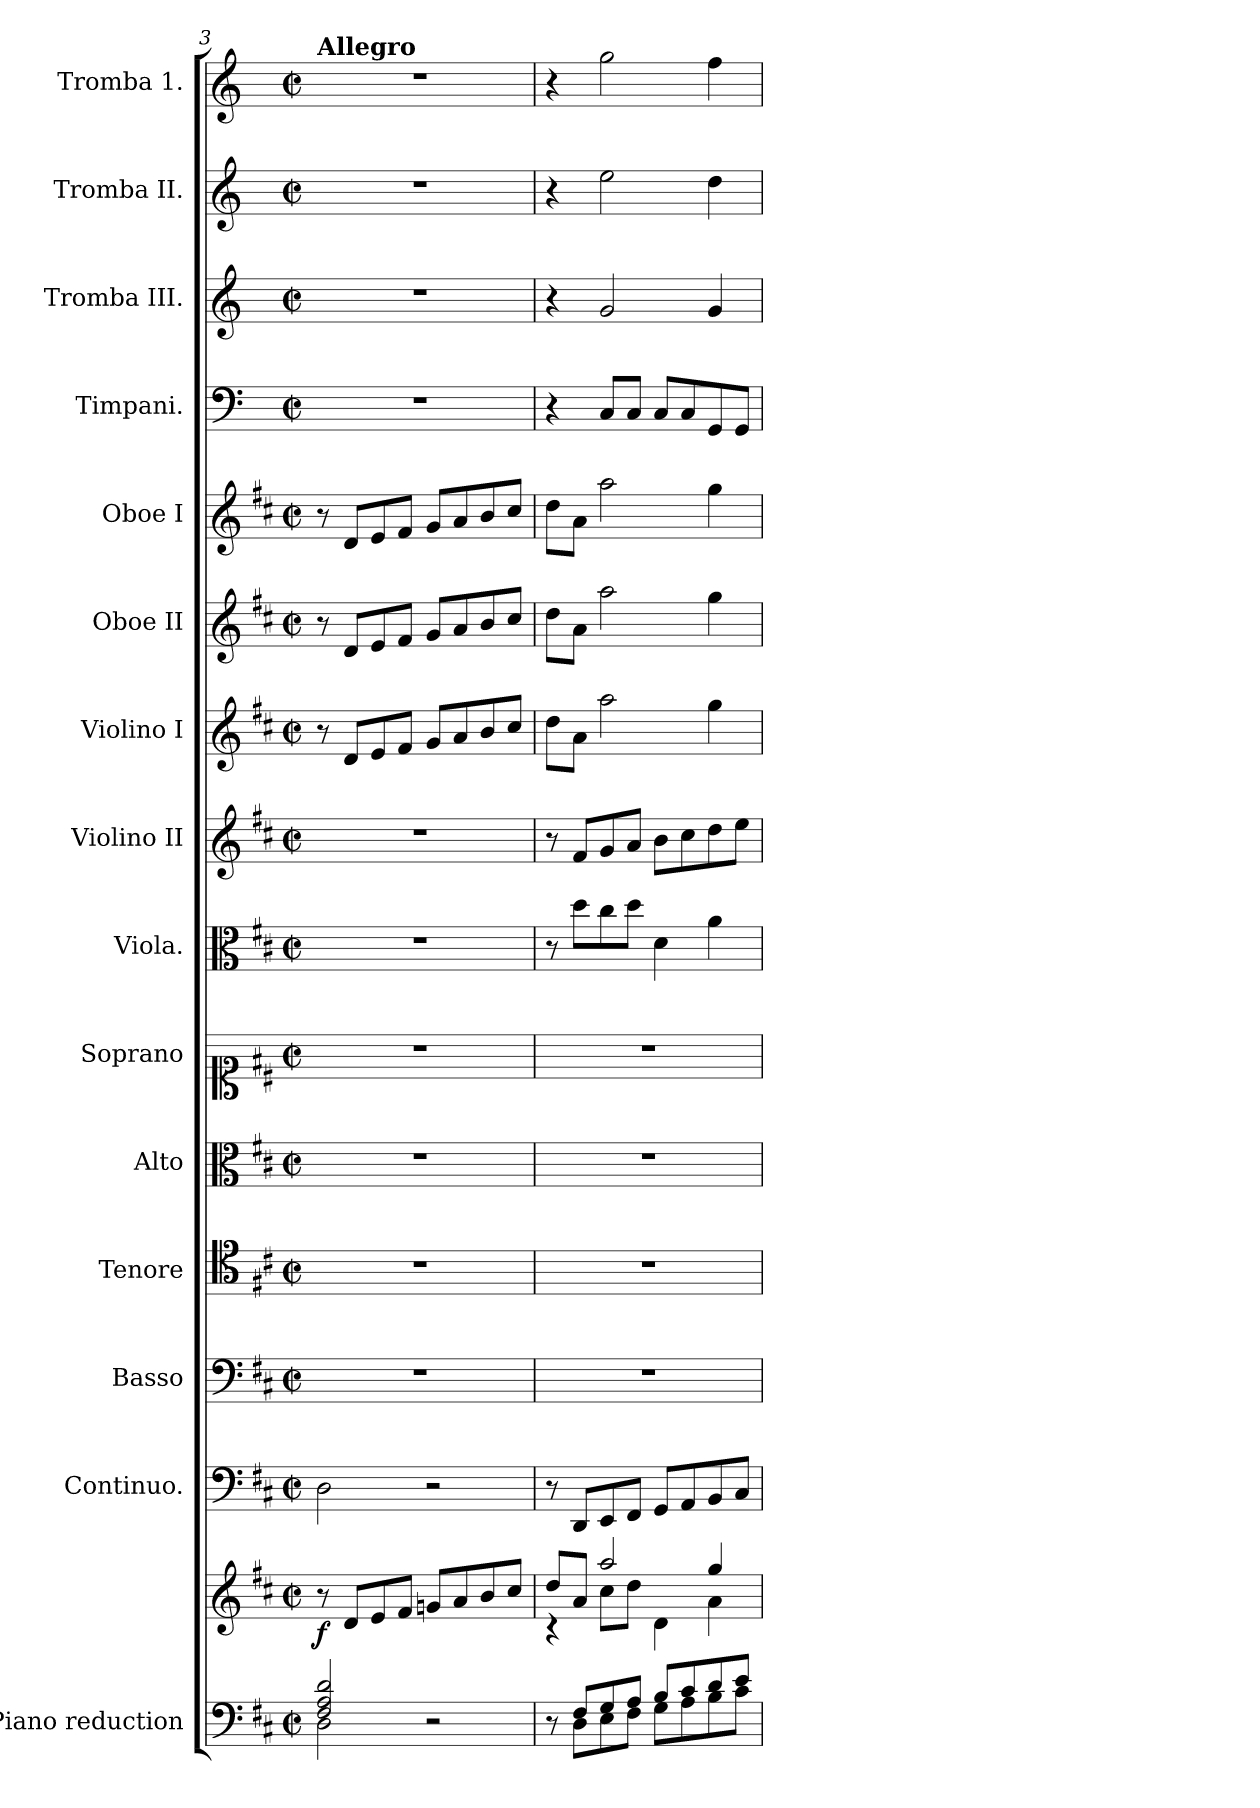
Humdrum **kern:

**kern	**kern	**dynam	**kern	**kern	**kern	**kern	**kern	**kern	**kern	**kern	**kern	**kern	**kern	**kern	**kern	**kern
*part15	*part15	*part15	*part14	*part13	*part12	*part11	*part10	*part9	*part8	*part7	*part6	*part5	*part4	*part3	*part2	*part1
*staff16	*staff15	*staff15/16	*staff14	*staff13	*staff12	*staff11	*staff10	*staff9	*staff8	*staff7	*staff6	*staff5	*staff4	*staff3	*staff2	*staff1
*I"Piano reduction	*	*	*I"Continuo.	*I"Basso	*I"Tenore	*I"Alto	*I"Soprano	*I"Viola.	*I"Violino II	*I"Violino I	*I"Oboe II	*I"Oboe I	*I"Timpani.	*I"Tromba III.	*I"Tromba II.	*I"Tromba 1.
*I'Pno	*	*	*	*	*	*	*	*I'Vla	*	*I'Vln	*I'Ob	*I'Ob	*I'Timp	*	*	*
*clefF4	*clefG2	*	*clefF4	*clefF4	*clefC4	*clefC3	*clefC1	*clefC3	*clefG2	*clefG2	*clefG2	*clefG2	*clefF4	*clefG2	*clefG2	*clefG2
*	*	*	*	*	*	*	*	*	*	*	*	*	*ITrd-1c-2	*ITrd4c7	*ITrd4c7	*ITrd4c7
*k[f#c#]	*k[f#c#]	*	*k[f#c#]	*k[f#c#]	*k[f#c#]	*k[f#c#]	*k[f#c#]	*k[f#c#]	*k[f#c#]	*k[f#c#]	*k[f#c#]	*k[f#c#]	*k[f#c#]	*k[b-]	*k[b-]	*k[b-]
*M2/2	*M2/2	*	*M2/2	*M2/2	*M2/2	*M2/2	*M2/2	*M2/2	*M2/2	*M2/2	*M2/2	*M2/2	*M2/2	*M2/2	*M2/2	*M2/2
*met(c|)	*met(c|)	*	*met(c|)	*met(c|)	*met(c|)	*met(c|)	*met(c|)	*met(c|)	*met(c|)	*met(c|)	*met(c|)	*met(c|)	*met(c|)	*met(c|)	*met(c|)	*met(c|)
=3	=3	=3	=3	=3	=3	=3	=3	=3	=3	=3	=3	=3	=3	=3	=3	=3
*^	*	*	*	*	*	*	*	*	*	*	*	*	*	*	*	*
!	!	!	!	!	!	!	!	!	!	!	!	!	!	!	!	!	!LO:TX:a:B:t=Allegro
!	!	!	!LO:DY:b	!	!	!	!	!	!	!	!	!	!	!	!	!	!
2F#/ 2A/ 2d/	2D\	8r	f	2D\	1r	1r	1r	1r	1r	1r	8r	8r	8r	1r	1r	1r	1r
.	.	8d/L	.	.	.	.	.	.	.	.	8d/L	8d/L	8d/L	.	.	.	.
.	.	8e/	.	.	.	.	.	.	.	.	8e/	8e/	8e/	.	.	.	.
.	.	8f#/J	.	.	.	.	.	.	.	.	8f#/J	8f#/J	8f#/J	.	.	.	.
2r	2ryy	8gn/L	.	2r	.	.	.	.	.	.	8g/L	8g/L	8g/L	.	.	.	.
.	.	8a/	.	.	.	.	.	.	.	.	8a/	8a/	8a/	.	.	.	.
.	.	8b/	.	.	.	.	.	.	.	.	8b/	8b/	8b/	.	.	.	.
.	.	8cc#/J	.	.	.	.	.	.	.	.	8cc#/J	8cc#/J	8cc#/J	.	.	.	.
=4	=4	=4	=4	=4	=4	=4	=4	=4	=4	=4	=4	=4	=4	=4	=4	=4	=4
*	*	*^	*	*	*	*	*	*	*	*	*	*	*	*	*	*	*
8r	8ryy	8dd/L	4r	.	8r	1r	1r	1r	1r	8r	8r	8dd\L	8dd\L	8dd\L	4r	4r	4r	4r
8F#/L	8D\L	8a/J	.	.	8DD/L	.	.	.	.	8dd\L	8f#/L	8a\J	8a\J	8a\J	.	.	.	.
8G/	8E\	2aa/	8cc#\L	.	8EE/	.	.	.	.	8cc#\	8g/	2aa\	2aa\	2aa\	8D/L	2c/	2a\	2cc\
8A/J	8F#\J	.	8dd\J	.	8FF#/J	.	.	.	.	8dd\J	8a/J	.	.	.	8D/J	.	.	.
8B/L	8G\L	.	4d\	.	8GG/L	.	.	.	.	4d\	8b\L	.	.	.	8D/L	.	.	.
8c#/	8A\	.	.	.	8AA/	.	.	.	.	.	8cc#\	.	.	.	8D/	.	.	.
8d/	8B\	4gg/	4a\	.	8BB/	.	.	.	.	4a\	8dd\	4gg\	4gg\	4gg\	8AA/	4c/	4g\	4b-\
8e/J	8c#\J	.	.	.	8C#/J	.	.	.	.	.	8ee\J	.	.	.	8AA/J	.	.	.
*v	*v	*	*	*	*	*	*	*	*	*	*	*	*	*	*	*	*	*
*	*v	*v	*	*	*	*	*	*	*	*	*	*	*	*	*	*	*
=	=	=	=	=	=	=	=	=	=	=	=	=	=	=	=	=
*-	*-	*-	*-	*-	*-	*-	*-	*-	*-	*-	*-	*-	*-	*-	*-	*-
